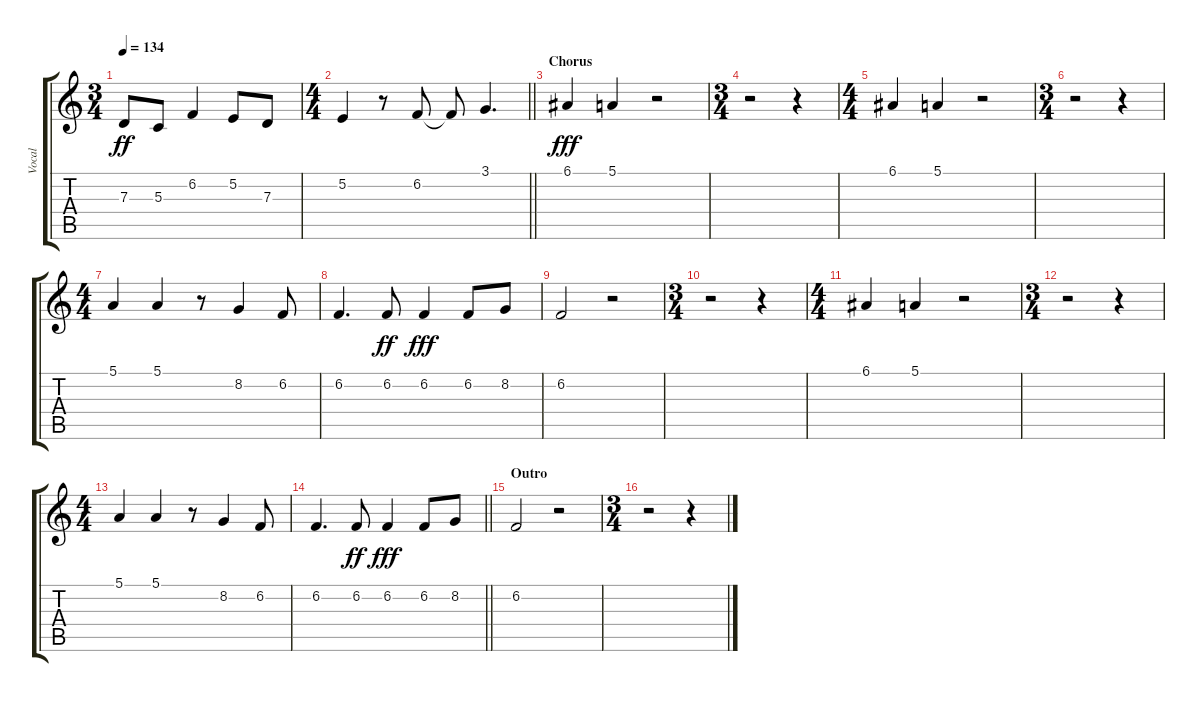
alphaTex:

\track ("Vocal" "Vocal") {instrument bassoon}
\staff {score tabs}
\tuning (E4 B3 G3 D3 A2 E2) {hide}
\ts (3 4)
\tempo 134
\clef g2
\ks c
7.3{t}.8{dy ff} 5.3.8 6.2.4 5.2.8 7.3.8 |
\ts (4 4)
\barLineRight lightlight
5.2.4 r.8 6.2.8 6.2{t}.8 3.1.4{d} |
\section ("" "Chorus")
6.1.4{dy fff} 5.1.4 r.2 |
\ts (3 4)
r.2 r.4 |
\ts (4 4)
6.1.4 5.1.4 r.2 |
\ts (3 4)
r.2 r.4 |
\ts (4 4)
5.1.4 5.1.4 r.8 8.2.4 6.2.8 |
6.2.4{d} 6.2.8{dy ff} 6.2.4{dy fff} 6.2.8 8.2.8 |
6.2.2 r.2 |
\ts (3 4)
r.2 r.4 |
\ts (4 4)
6.1.4 5.1.4 r.2 |
\ts (3 4)
r.2 r.4 |
\ts (4 4)
5.1.4 5.1.4 r.8 8.2.4 6.2.8 |
\barLineRight lightlight
6.2.4{d} 6.2.8{dy ff} 6.2.4{dy fff} 6.2.8 8.2.8 |
\section ("" "Outro")
6.2.2 r.2 |
\ts (3 4)
r.2 r.4
